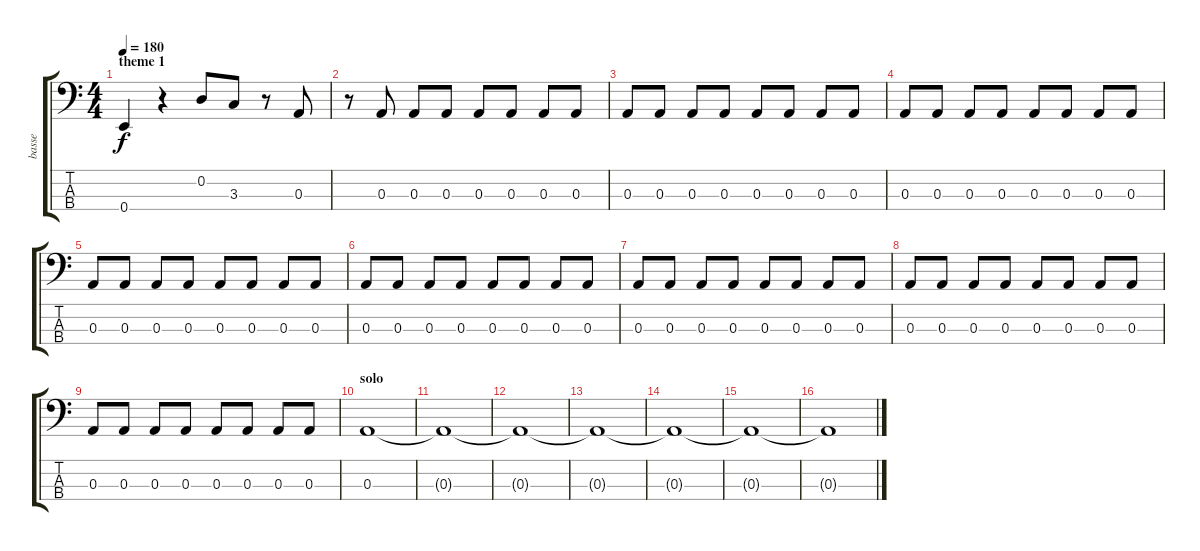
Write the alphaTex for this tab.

\track ("basse" "basse") {instrument electricbassfinger}
\staff {score tabs}
\tuning (G2 D2 A1 E1) {hide}
\ts (4 4)
\section ("" "theme 1")
\tempo 180
\clef f4
\ks c
0.4.4{dy f} r.4 0.2.8 3.3.8 r.8 0.3.8 |
r.8 0.3.8 0.3.8 0.3.8 0.3.8 0.3.8 0.3.8 0.3.8 |
0.3.8 0.3.8 0.3.8 0.3.8 0.3.8 0.3.8 0.3.8 0.3.8 |
0.3.8 0.3.8 0.3.8 0.3.8 0.3.8 0.3.8 0.3.8 0.3.8 |
0.3.8 0.3.8 0.3.8 0.3.8 0.3.8 0.3.8 0.3.8 0.3.8 |
0.3.8 0.3.8 0.3.8 0.3.8 0.3.8 0.3.8 0.3.8 0.3.8 |
0.3.8 0.3.8 0.3.8 0.3.8 0.3.8 0.3.8 0.3.8 0.3.8 |
0.3.8 0.3.8 0.3.8 0.3.8 0.3.8 0.3.8 0.3.8 0.3.8 |
0.3.8 0.3.8 0.3.8 0.3.8 0.3.8 0.3.8 0.3.8 0.3.8 |
\section ("" "solo")
0.3.1 |
0.3{t}.1 |
0.3{t}.1 |
0.3{t}.1 |
0.3{t}.1 |
0.3{t}.1 |
0.3{t}.1
